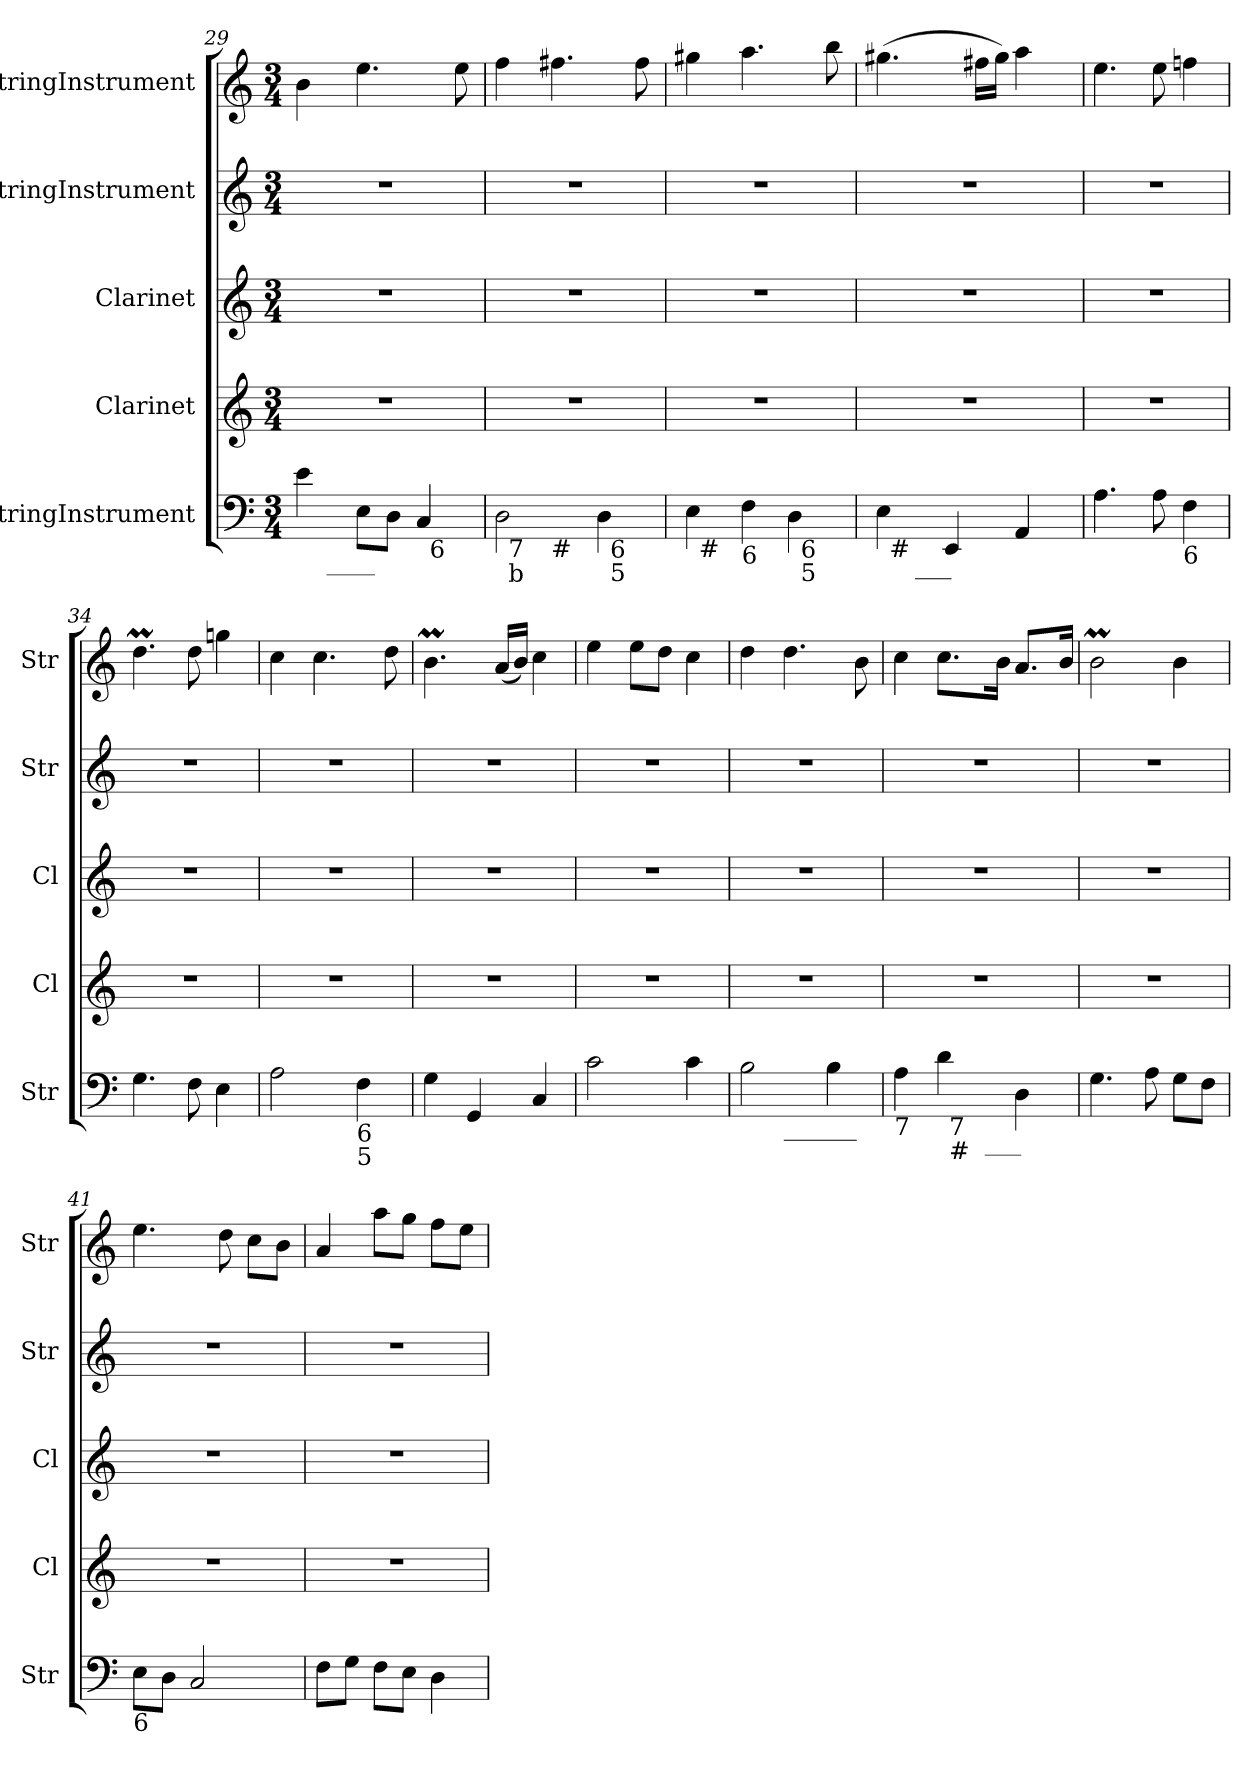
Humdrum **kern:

**kern	**kern	**kern	**kern	**kern
*part5	*part4	*part3	*part2	*part1
*staff5	*staff4	*staff3	*staff2	*staff1
*I"StringInstrument	*I"Clarinet	*I"Clarinet	*I"StringInstrument	*I"StringInstrument
*I'Str	*I'Cl	*I'Cl	*I'Str	*I'Str
!!LO:PB:g=z
*clefF4	*clefG2	*clefG2	*clefG2	*clefG2
*	*ITrd1c2	*ITrd1c2	*	*
*k[]	*k[b-e-]	*k[b-e-]	*k[]	*k[]
*C:	*B-:	*B-:	*C:	*C:
*M3/4	*M3/4	*M3/4	*M3/4	*M3/4
=29	=29	=29	=29	=29
!LO:TX:b:t=#	!	!	!	!
*^	*	*	*	*
*	*^	*	*	*	*
4e\	8ryy	2ryy	2.r	2.r	2.r	4b\
!	!LO:TX:b:t=____	!	!	!	!	!
.	2ryy	.	.	.	.	.
8E\L	.	.	.	.	.	4.ee\
8D\J	.	.	.	.	.	.
4C/	.	32ryy	.	.	.	.
!	!	!LO:TX:b:t=6	!	!	!	!
.	.	8..ryy	.	.	.	.
.	8ryy	.	.	.	.	8ee\
=30	=30	=30	=30	=30	=30	=30
2D\	32ryy	4ryy	2.r	2.r	2.r	4ff\
!	!LO:TX:b:t=7	!	!	!	!	!
!	!LO:TX:b:t=b	!	!	!	!	!
.	2ryy	.	.	.	.	.
!	!	!LO:TX:b:t=#	!	!	!	!
.	.	2ryy	.	.	.	4.ff#X\
4D\	.	.	.	.	.	.
!	!LO:TX:b:t=6\n5	!	!	!	!	!
.	8..ryy	.	.	.	.	.
.	.	.	.	.	.	8ff#\
*	*v	*v	*	*	*	*
=31	=31	=31	=31	=31	=31
4E\	32ryy	2.r	2.r	2.r	4gg#X\
!	!LO:TX:b:t=#	!	!	!	!
.	2ryy	.	.	.	.
!LO:TX:b:t=6	!	!	!	!	!
4F\	.	.	.	.	4.aa\
4D\	.	.	.	.	.
!	!LO:TX:b:t=6\n5	!	!	!	!
.	8..ryy	.	.	.	.
.	.	.	.	.	8bb\
=32	=32	=32	=32	=32	=32
*	*^	*	*	*	*
4E\	32ryy	8ryy	2.r	2.r	2.r	(>4.gg#X\
!	!LO:TX:b:t=#	!	!	!	!	!
.	2ryy	.	.	.	.	.
!	!	!LO:TX:b:t=___	!	!	!	!
.	.	2ryy	.	.	.	.
4EE/	.	.	.	.	.	.
.	.	.	.	.	.	16ff#X\LL
.	.	.	.	.	.	16gg#\JJ)
4AA/	.	.	.	.	.	4aa\
.	8..ryy	.	.	.	.	.
.	.	8ryy	.	.	.	.
*v	*v	*v	*	*	*	*
=33	=33	=33	=33	=33
4.A\	2.r	2.r	2.r	4.ee\
8A\	.	.	.	8ee\
!LO:TX:b:t=6	!	!	!	!
4F\	.	.	.	4ffn\
=34	=34	=34	=34	=34
4.G\	2.r	2.r	2.r	4.ddM\
8F\	.	.	.	8dd\
4E\	.	.	.	4ggn\
=35	=35	=35	=35	=35
2A\	2.r	2.r	2.r	4cc\
.	.	.	.	4.cc\
!LO:TX:b:t=6\n5	!	!	!	!
4F\	.	.	.	.
.	.	.	.	8dd\
!!LO:LB:g=z
=36	=36	=36	=36	=36
4G\	2.r	2.r	2.r	4.bm\
4GG/	.	.	.	.
.	.	.	.	(<16a/LL
.	.	.	.	16b/JJ)
4C/	.	.	.	4cc\
=37	=37	=37	=37	=37
2c\	2.r	2.r	2.r	4ee\
.	.	.	.	8ee\L
.	.	.	.	8dd\J
4c\	.	.	.	4cc\
=38	=38	=38	=38	=38
!LO:TX:b:t=6	!	!	!	!
*^	*	*	*	*
2B\	4ryy	2.r	2.r	2.r	4dd\
!	!LO:TX:b:t=______	!	!	!	!
.	2ryy	.	.	.	4.dd\
4B\	.	.	.	.	.
.	.	.	.	.	8b\
=39	=39	=39	=39	=39	=39
!LO:TX:b:t=7	!	!	!	!	!
*	*^	*	*	*	*
4A\	4ryy	4ryy	2.r	2.r	2.r	4cc\
4d\	32ryy	8ryy	.	.	.	8.cc\L
!	!LO:TX:b:t=7	!	!	!	!	!
!	!LO:TX:b:t=#	!	!	!	!	!
.	4...ryy	.	.	.	.	.
.	.	32ryy	.	.	.	.
!	!	!LO:TX:b:t=___	!	!	!	!
.	.	4ryy	.	.	.	.
.	.	.	.	.	.	16b\Jk
4D\	.	.	.	.	.	8.a/L
.	.	16.ryy	.	.	.	.
.	.	.	.	.	.	16b/Jk
*v	*v	*v	*	*	*	*
=40	=40	=40	=40	=40
4.G\	2.r	2.r	2.r	2bm\
8A\	.	.	.	.
8G\L	.	.	.	4b\
8F\J	.	.	.	.
=41	=41	=41	=41	=41
!LO:TX:b:t=6	!	!	!	!
8E\L	2.r	2.r	2.r	4.ee\
8D\J	.	.	.	.
2C/	.	.	.	.
.	.	.	.	8dd\
.	.	.	.	8cc\L
.	.	.	.	8b\J
=42	=42	=42	=42	=42
8F\L	2.r	2.r	2.r	4a/
8G\J	.	.	.	.
8F\L	.	.	.	8aa\L
8E\J	.	.	.	8gg\J
4D\	.	.	.	8ff\L
.	.	.	.	8ee\J
=	=	=	=	=
*-	*-	*-	*-	*-
